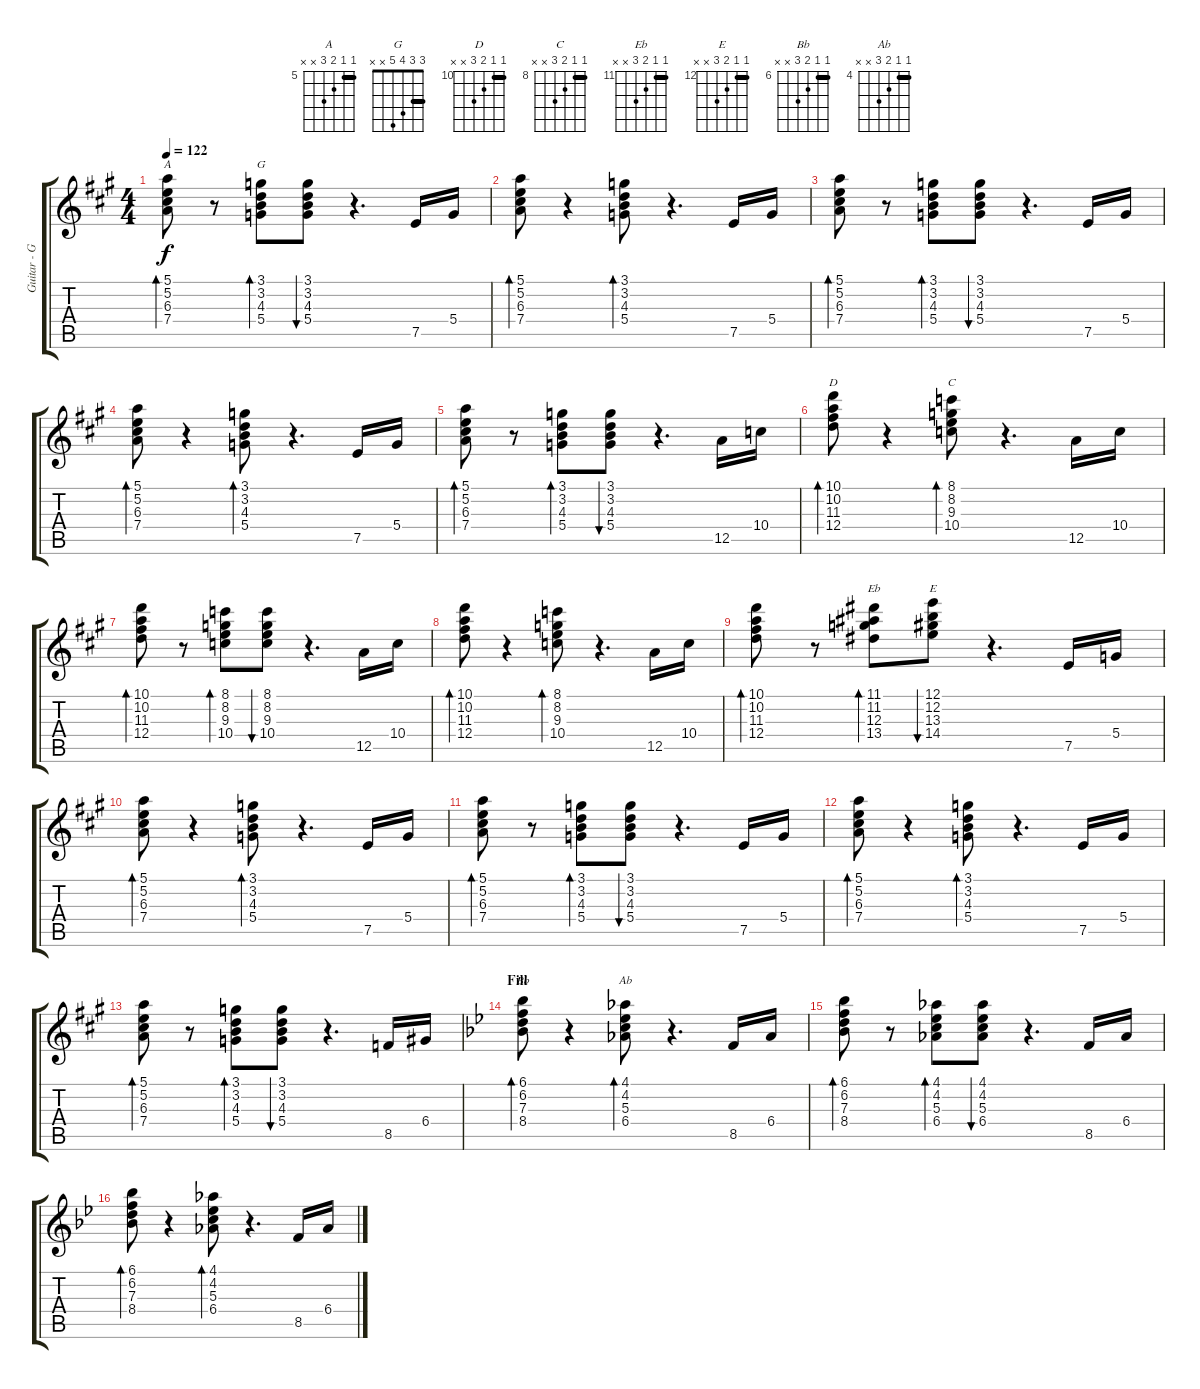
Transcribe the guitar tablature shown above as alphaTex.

\track ("Guitar - George Benson" "Guitar - G") {instrument electricguitarjazz}
\staff {score tabs}
\tuning (E4 B3 G3 D3 A2 E2) {hide}
\chord ("A" 5 5 6 7 x x) {firstfret 5 barre 5}
\chord ("G" 3 3 4 5 x x) {barre 3}
\chord ("D" 10 10 11 12 x x) {firstfret 10 barre 10}
\chord ("C" 8 8 9 10 x x) {firstfret 8 barre 8}
\chord ("Eb" 11 11 12 13 x x) {firstfret 11 barre 11}
\chord ("E" 12 12 13 14 x x) {firstfret 12 barre 12}
\chord ("Bb" 6 6 7 8 x x) {firstfret 6 barre 6}
\chord ("Ab" 4 4 5 6 x x) {firstfret 4 barre 4}
\ts (4 4)
\tempo 122
\clef g2
\ks a
(5.1 5.2 6.3 7.4).8{bd 60 ch "A" dy f} r.8 (3.1 3.2 4.3 5.4).8{bd 60 ch "G"} (3.1 3.2 4.3 5.4).8{bu 60} r.4{d} 7.5.16 5.4.16 |
(5.1 5.2 6.3 7.4).8{bd 60} r.4 (3.1 3.2 4.3 5.4).8{bd 60} r.4{d} 7.5.16 5.4.16 |
(5.1 5.2 6.3 7.4).8{bd 60} r.8 (3.1 3.2 4.3 5.4).8{bd 60} (3.1 3.2 4.3 5.4).8{bu 60} r.4{d} 7.5.16 5.4.16 |
(5.1 5.2 6.3 7.4).8{bd 60} r.4 (3.1 3.2 4.3 5.4).8{bd 60} r.4{d} 7.5.16 5.4.16 |
(5.1 5.2 6.3 7.4).8{bd 60} r.8 (3.1 3.2 4.3 5.4).8{bd 60} (3.1 3.2 4.3 5.4).8{bu 60} r.4{d} 12.5.16 10.4.16 |
(10.1 10.2 11.3 12.4).8{bd 60 ch "D"} r.4 (8.1 8.2 9.3 10.4).8{bd 60 ch "C"} r.4{d} 12.5.16 10.4.16 |
(10.1 10.2 11.3 12.4).8{bd 60} r.8 (8.1 8.2 9.3 10.4).8{bd 60} (8.1 8.2 9.3 10.4).8{bu 60} r.4{d} 12.5.16 10.4.16 |
(10.1 10.2 11.3 12.4).8{bd 60} r.4 (8.1 8.2 9.3 10.4).8{bd 60} r.4{d} 12.5.16 10.4.16 |
(10.1 10.2 11.3 12.4).8{bd 60} r.8 (11.1 11.2 12.3 13.4).8{bd 60 ch "Eb"} (12.1 12.2 13.3 14.4).8{bu 60 ch "E"} r.4{d} 7.5.16 5.4.16 |
(5.1 5.2 6.3 7.4).8{bd 60} r.4 (3.1 3.2 4.3 5.4).8{bd 60} r.4{d} 7.5.16 5.4.16 |
(5.1 5.2 6.3 7.4).8{bd 60} r.8 (3.1 3.2 4.3 5.4).8{bd 60} (3.1 3.2 4.3 5.4).8{bu 60} r.4{d} 7.5.16 5.4.16 |
(5.1 5.2 6.3 7.4).8{bd 60} r.4 (3.1 3.2 4.3 5.4).8{bd 60} r.4{d} 7.5.16 5.4.16 |
(5.1 5.2 6.3 7.4).8{bd 60} r.8 (3.1 3.2 4.3 5.4).8{bd 60} (3.1 3.2 4.3 5.4).8{bu 60} r.4{d} 8.5.16 6.4.16 |
\section ("" "Fill")
\ks bb
(6.1 6.2 7.3 8.4).8{bd 60 ch "Bb"} r.4 (4.1 4.2 5.3 6.4).8{bd 60 ch "Ab"} r.4{d} 8.5.16 6.4.16 |
(6.1 6.2 7.3 8.4).8{bd 60} r.8 (4.1 4.2 5.3 6.4).8{bd 60} (4.1 4.2 5.3 6.4).8{bu 60} r.4{d} 8.5.16 6.4.16 |
(6.1 6.2 7.3 8.4).8{bd 60} r.4 (4.1 4.2 5.3 6.4).8{bd 60} r.4{d} 8.5.16 6.4.16
